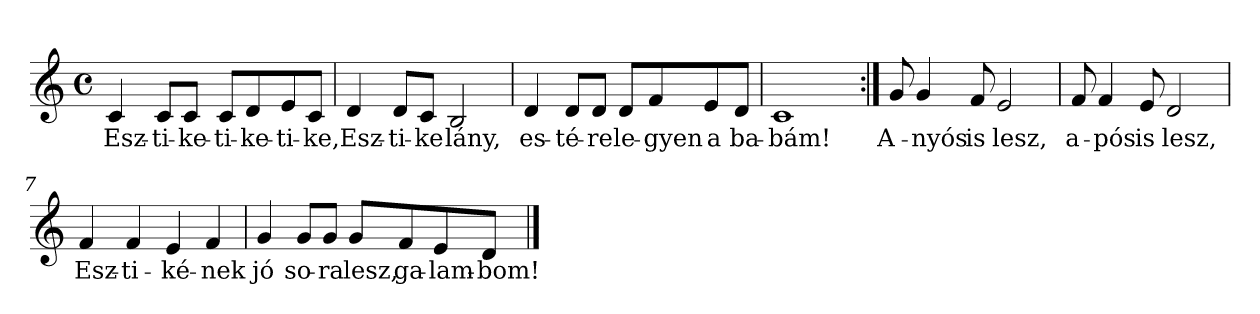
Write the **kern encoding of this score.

**kern	**text
*part1	*part1
*staff1	*staff1
*clefG2	*
*k[]	*
*C:	*
*M4/4	*
*met(c)	*
=1	=1
!	!LO:LY:b
4c/	Esz-
!	!LO:LY:b
8c/L	-ti-
!	!LO:LY:b
8c/J	-ke-
!	!LO:LY:b
8c/L	-ti-
!	!LO:LY:b
8d/	-ke-
!	!LO:LY:b
8e/	-ti-
!	!LO:LY:b
8c/J	-ke,
=2	=2
!	!LO:LY:b
4d/	Esz-
!	!LO:LY:b
8d/L	-ti-
!	!LO:LY:b
8c/J	-ke
!	!LO:LY:b
2B/	lány,
=3	=3
!	!LO:LY:b
4d/	es-
!	!LO:LY:b
8d/L	-té-
!	!LO:LY:b
8d/J	-re
!	!LO:LY:b
8d/L	le-
!	!LO:LY:b
8f/	-gyen
!	!LO:LY:b
8e/	a
!	!LO:LY:b
8d/J	ba-
=4	=4
!	!LO:LY:b
1c	-bám!
!!LO:LB:g=z
=5:|!	=5:|!
!	!LO:LY:b
8g/	A-
!	!LO:LY:b
4g/	-nyós
!	!LO:LY:b
8f/	is
!	!LO:LY:b
2e/	lesz,
=6	=6
!	!LO:LY:b
8f/	a-
!	!LO:LY:b
4f/	-pós
!	!LO:LY:b
8e/	is
!	!LO:LY:b
2d/	lesz,
=7	=7
!	!LO:LY:b
4f/	Esz-
!	!LO:LY:b
4f/	-ti-
!	!LO:LY:b
4e/	-ké-
!	!LO:LY:b
4f/	-nek
=8	=8
!	!LO:LY:b
4g/	jó
!	!LO:LY:b
8g/L	so-
!	!LO:LY:b
8g/J	-ra
!	!LO:LY:b
8g/L	lesz,
!	!LO:LY:b
8f/	ga-
!	!LO:LY:b
8e/	-lam-
!	!LO:LY:b
8d/J	-bom!
==	==
*-	*-
